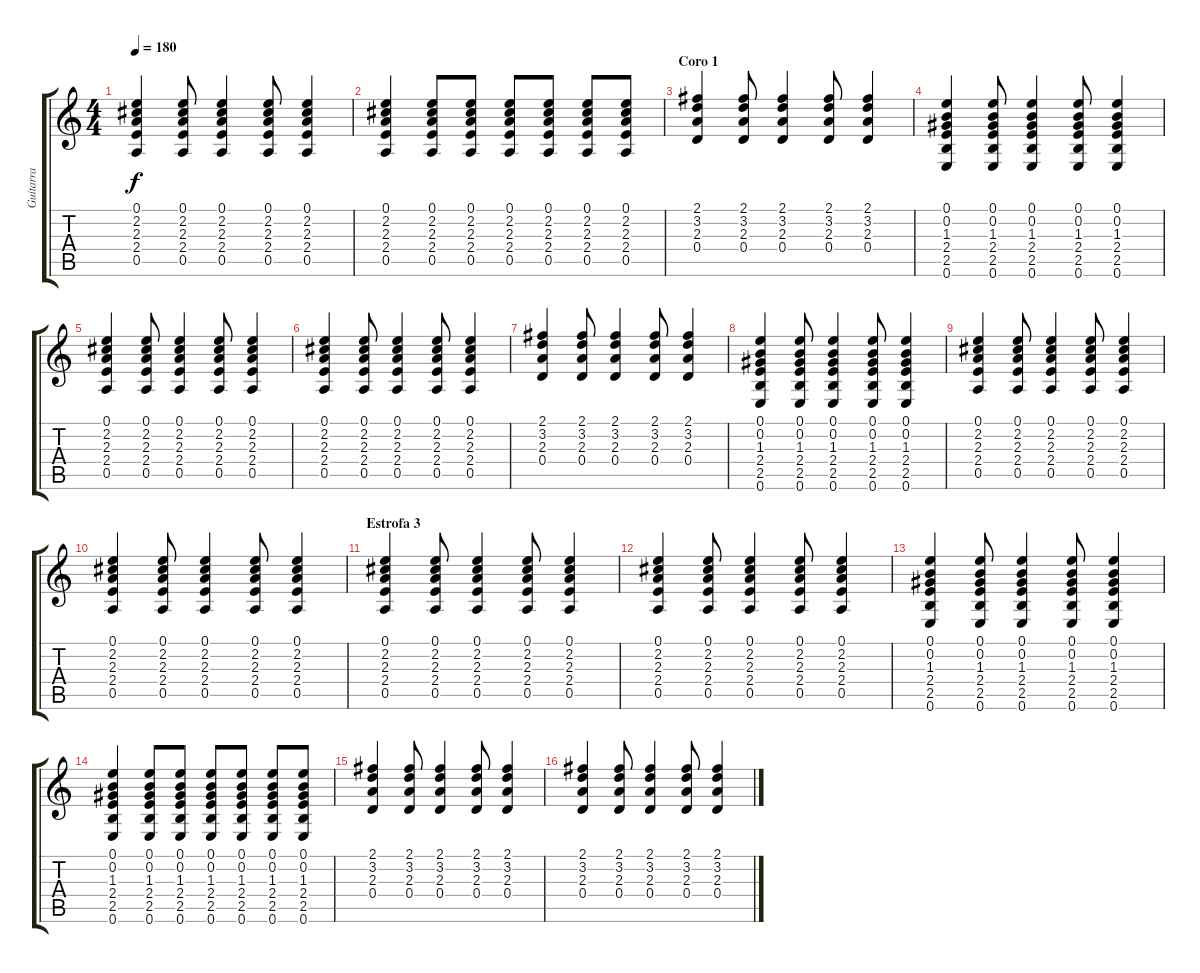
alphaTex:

\track ("Guitarra" "Guitarra") {instrument distortionguitar}
\staff {score tabs}
\tuning (E4 B3 G3 D3 A2 E2) {hide}
\ts (4 4)
\tempo 180
\clef g2
\ks c
(0.1 2.2 2.3 2.4 0.5).4{dy f} (0.1 2.2 2.3 2.4 0.5).8 (0.1 2.2 2.3 2.4 0.5).4 (0.1 2.2 2.3 2.4 0.5).8 (0.1 2.2 2.3 2.4 0.5).4 |
(0.1 2.2 2.3 2.4 0.5).4 (0.1 2.2 2.3 2.4 0.5).8 (0.1 2.2 2.3 2.4 0.5).8 (0.1 2.2 2.3 2.4 0.5).8 (0.1 2.2 2.3 2.4 0.5).8 (0.1 2.2 2.3 2.4 0.5).8 (0.1 2.2 2.3 2.4 0.5).8 |
\section ("" "Coro 1")
(2.1 3.2 2.3 0.4).4 (2.1 3.2 2.3 0.4).8 (2.1 3.2 2.3 0.4).4 (2.1 3.2 2.3 0.4).8 (2.1 3.2 2.3 0.4).4 |
(0.1 0.2 1.3 2.4 2.5 0.6).4 (0.1 0.2 1.3 2.4 2.5 0.6).8 (0.1 0.2 1.3 2.4 2.5 0.6).4 (0.1 0.2 1.3 2.4 2.5 0.6).8 (0.1 0.2 1.3 2.4 2.5 0.6).4 |
(0.1 2.2 2.3 2.4 0.5).4 (0.1 2.2 2.3 2.4 0.5).8 (0.1 2.2 2.3 2.4 0.5).4 (0.1 2.2 2.3 2.4 0.5).8 (0.1 2.2 2.3 2.4 0.5).4 |
(0.1 2.2 2.3 2.4 0.5).4 (0.1 2.2 2.3 2.4 0.5).8 (0.1 2.2 2.3 2.4 0.5).4 (0.1 2.2 2.3 2.4 0.5).8 (0.1 2.2 2.3 2.4 0.5).4 |
(2.1 3.2 2.3 0.4).4 (2.1 3.2 2.3 0.4).8 (2.1 3.2 2.3 0.4).4 (2.1 3.2 2.3 0.4).8 (2.1 3.2 2.3 0.4).4 |
(0.1 0.2 1.3 2.4 2.5 0.6).4 (0.1 0.2 1.3 2.4 2.5 0.6).8 (0.1 0.2 1.3 2.4 2.5 0.6).4 (0.1 0.2 1.3 2.4 2.5 0.6).8 (0.1 0.2 1.3 2.4 2.5 0.6).4 |
(0.1 2.2 2.3 2.4 0.5).4 (0.1 2.2 2.3 2.4 0.5).8 (0.1 2.2 2.3 2.4 0.5).4 (0.1 2.2 2.3 2.4 0.5).8 (0.1 2.2 2.3 2.4 0.5).4 |
(0.1 2.2 2.3 2.4 0.5).4 (0.1 2.2 2.3 2.4 0.5).8 (0.1 2.2 2.3 2.4 0.5).4 (0.1 2.2 2.3 2.4 0.5).8 (0.1 2.2 2.3 2.4 0.5).4 |
\section ("" "Estrofa 3")
(0.1 2.2 2.3 2.4 0.5).4 (0.1 2.2 2.3 2.4 0.5).8 (0.1 2.2 2.3 2.4 0.5).4 (0.1 2.2 2.3 2.4 0.5).8 (0.1 2.2 2.3 2.4 0.5).4 |
(0.1 2.2 2.3 2.4 0.5).4 (0.1 2.2 2.3 2.4 0.5).8 (0.1 2.2 2.3 2.4 0.5).4 (0.1 2.2 2.3 2.4 0.5).8 (0.1 2.2 2.3 2.4 0.5).4 |
(0.1 0.2 1.3 2.4 2.5 0.6).4 (0.1 0.2 1.3 2.4 2.5 0.6).8 (0.1 0.2 1.3 2.4 2.5 0.6).4 (0.1 0.2 1.3 2.4 2.5 0.6).8 (0.1 0.2 1.3 2.4 2.5 0.6).4 |
(0.1 0.2 1.3 2.4 2.5 0.6).4 (0.1 0.2 1.3 2.4 2.5 0.6).8 (0.1 0.2 1.3 2.4 2.5 0.6).8 (0.1 0.2 1.3 2.4 2.5 0.6).8 (0.1 0.2 1.3 2.4 2.5 0.6).8 (0.1 0.2 1.3 2.4 2.5 0.6).8 (0.1 0.2 1.3 2.4 2.5 0.6).8 |
(2.1 3.2 2.3 0.4).4 (2.1 3.2 2.3 0.4).8 (2.1 3.2 2.3 0.4).4 (2.1 3.2 2.3 0.4).8 (2.1 3.2 2.3 0.4).4 |
(2.1 3.2 2.3 0.4).4 (2.1 3.2 2.3 0.4).8 (2.1 3.2 2.3 0.4).4 (2.1 3.2 2.3 0.4).8 (2.1 3.2 2.3 0.4).4
